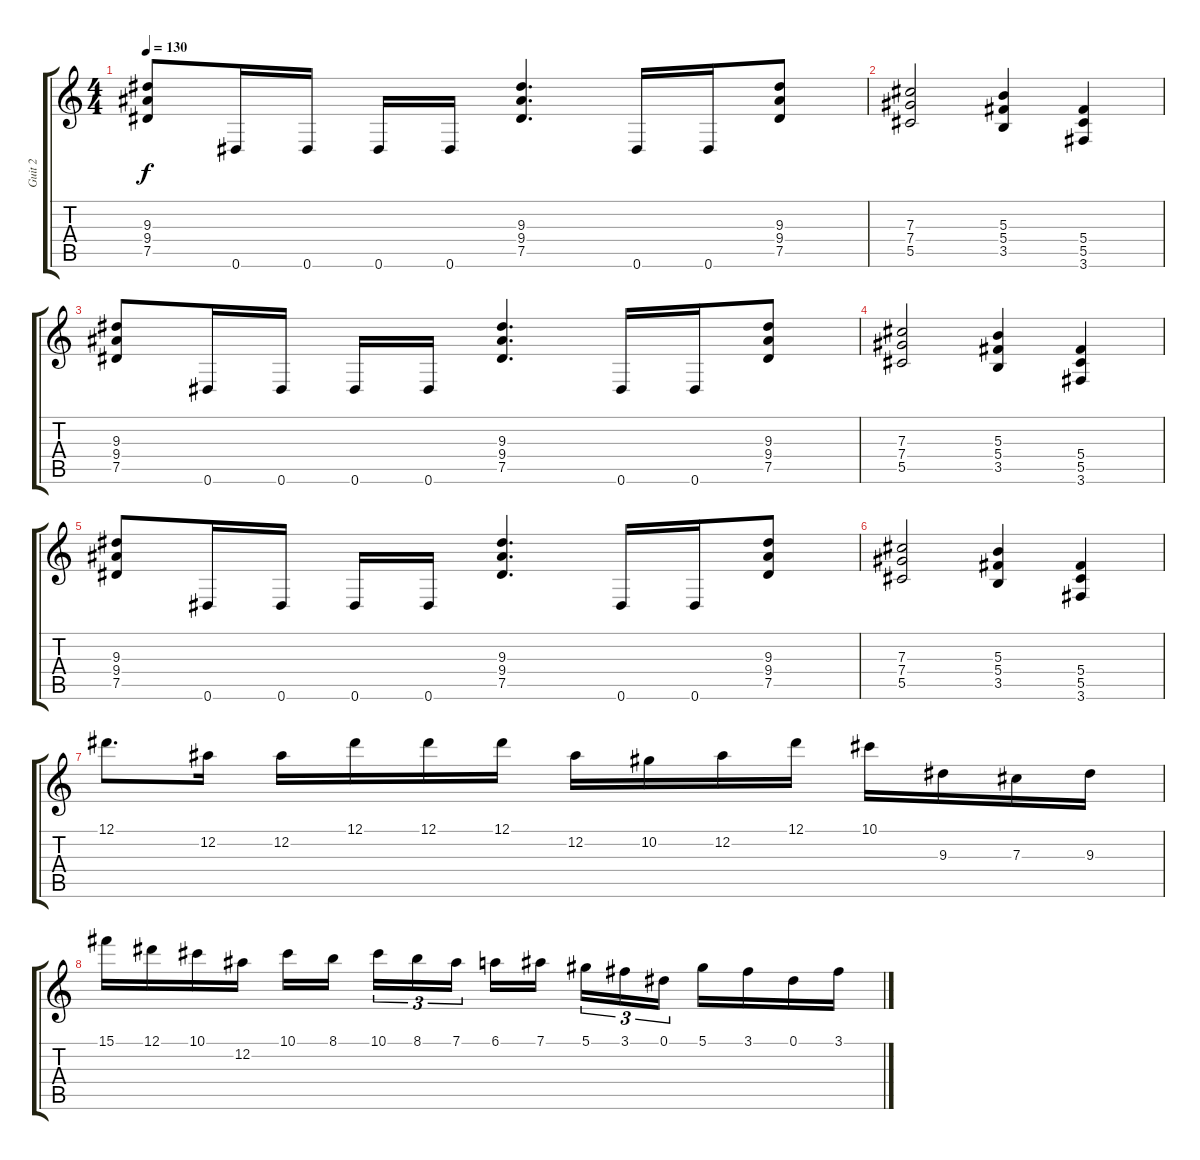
\track ("Guit 2" "Guit 2") {instrument distortionguitar}
\staff {score tabs}
\tuning (Eb4 Bb3 Gb3 Db3 Ab2 Eb2) {hide}
\ts (4 4)
\tempo 130
\clef g2
\ks c
(9.3 9.4 7.5).8{dy f} 0.6.16 0.6.16 0.6.16 0.6.16 (9.3 9.4 7.5).4{d} 0.6.16 0.6.16 (9.3 9.4 7.5).8 |
(7.3 7.4 5.5).2 (5.3 5.4 3.5).4 (5.4 5.5 3.6).4 |
(9.3 9.4 7.5).8 0.6.16 0.6.16 0.6.16 0.6.16 (9.3 9.4 7.5).4{d} 0.6.16 0.6.16 (9.3 9.4 7.5).8 |
(7.3 7.4 5.5).2 (5.3 5.4 3.5).4 (5.4 5.5 3.6).4 |
(9.3 9.4 7.5).8 0.6.16 0.6.16 0.6.16 0.6.16 (9.3 9.4 7.5).4{d} 0.6.16 0.6.16 (9.3 9.4 7.5).8 |
(7.3 7.4 5.5).2 (5.3 5.4 3.5).4 (5.4 5.5 3.6).4 |
12.1.8{d} 12.2.16 12.2.16 12.1.16 12.1.16 12.1.16 12.2.16 10.2.16 12.2.16 12.1.16 10.1.16 9.3.16 7.3.16 9.3.16 |
15.1.16 12.1.16 10.1.16 12.2.16 10.1.16 8.1.16 10.1.16{tu (3 2)} 8.1.16{tu (3 2)} 7.1.16{tu (3 2)} 6.1.16 7.1.16 5.1.16{tu (3 2)} 3.1.16{tu (3 2)} 0.1.16{tu (3 2)} 5.1.16 3.1.16 0.1.16 3.1.16
